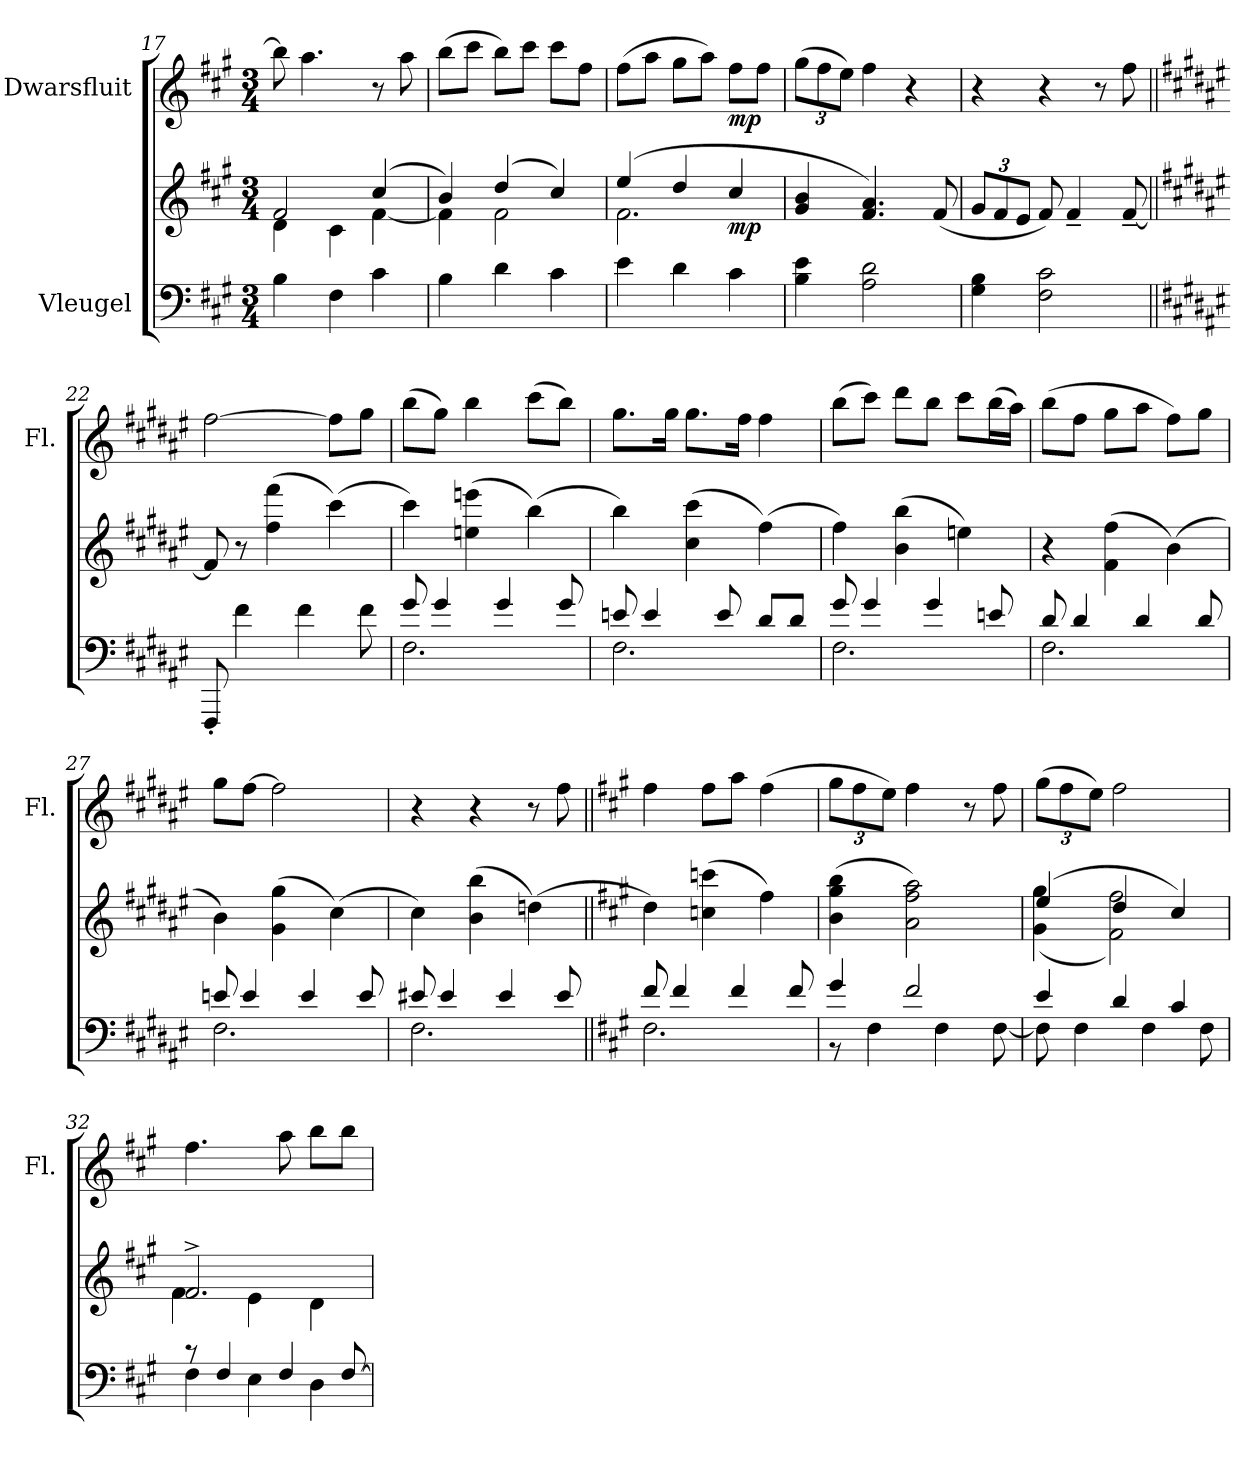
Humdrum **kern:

**kern	**kern	**dynam	**kern	**dynam
*part2	*part2	*part2	*part1	*part1
*staff3	*staff2	*staff2/3	*staff1	*staff1
*I"Vleugel	*	*	*I"Dwarsfluit	*
*	*	*	*I'Fl.	*
*clefF4	*clefG2	*	*clefG2	*
*k[f#c#g#]	*k[f#c#g#]	*	*k[f#c#g#]	*
*M3/4	*M3/4	*	*M3/4	*
=17	=17	=17	=17	=17
*	*^	*	*	*
4B\	2f#/	4d\	.	8bb\]	.
.	.	.	.	4.aa\	.
4F#\	.	4c#\	.	.	.
4c#\	(4cc#/	[4f#\	.	8r	.
.	.	.	.	8aa\	.
!!LO:PB:g=z
=18	=18	=18	=18	=18	=18
4B\	4b/)	4f#\]	.	(8bb\L	.
.	.	.	.	8ccc#\J	.
4d\	(4dd/	2f#\	.	8bb\L)	.
.	.	.	.	8ccc#\J	.
4c#\	4cc#/)	.	.	8ccc#\L	.
.	.	.	.	8ff#\J	.
=19	=19	=19	=19	=19	=19
4e\	(4ee/	2.f#\	.	(8ff#\L	.
.	.	.	.	8aa\J	.
4d\	4dd/	.	.	8gg#\L	.
.	.	.	.	8aa\J)	.
!	!	!	!LO:DY:b	!	!LO:DY:b
4c#\	4cc#/	.	mp	8ff#\L	mp
.	.	.	.	8ff#\J	.
*	*v	*v	*	*	*
=20	=20	=20	=20	=20
*	*	*	*Xbrackettup	*
4B\ 4e\	4g#/ 4b/	.	(12gg#\L	.
.	.	.	12ff#\	.
.	.	.	12ee\J)	.
2A\ 2d\	4.f#/ 4.a/)	.	4ff#\	.
.	.	.	4r	.
.	(8f#/	.	.	.
=21	=21	=21	=21	=21
*	*Xbrackettup	*	*	*
4G#\ 4B\	12g#/L	.	4r	.
.	12f#/	.	.	.
.	12e/J	.	.	.
2F#\ 2c#\	8f#/)	.	4r	.
.	4f#~/	.	.	.
.	.	.	8r	.
.	[8f#~/	.	8ff#\	.
=22||	=22||	=22||	=22||	=22||
*k[f#c#g#d#a#e#]	*k[f#c#g#d#a#e#]	*	*k[f#c#g#d#a#e#]	*
8FFF#'/	8f#/]	.	[2ff#\	.
4f#\	8r	.	.	.
.	(4ff#\ 4fff#\	.	.	.
4f#\	.	.	.	.
.	(4ccc#\)	.	8ff#\L]	.
8f#\	.	.	8gg#\J	.
!!LO:LB:g=z
=23	=23	=23	=23	=23
*^	*	*	*	*
8g#/	2.F#\	4ccc#\)	.	(8bb\L	.
4g#/	.	.	.	8gg#\J)	.
.	.	(4een\ 4eeen\	.	4bb\	.
4g#/	.	.	.	.	.
.	.	(4bb\)	.	(8ccc#\L	.
8g#/	.	.	.	8bb\J)	.
=24	=24	=24	=24	=24	=24
8en/	2.F#\	4bb\)	.	8.gg#\L	.
4e/	.	.	.	.	.
.	.	.	.	16gg#\Jk	.
.	.	(4cc#\ 4ccc#\	.	8.gg#\L	.
8e/	.	.	.	.	.
.	.	.	.	16ff#\Jk	.
8d#/L	.	(4ff#\)	.	4ff#\	.
8d#/J	.	.	.	.	.
=25	=25	=25	=25	=25	=25
8g#/	2.F#\	4ff#\)	.	(8bb\L	.
4g#/	.	.	.	8ccc#\J)	.
.	.	(4b\ 4bb\	.	8ddd#\L	.
4g#/	.	.	.	8bb\J	.
.	.	4een\)	.	8ccc#\L	.
8en/	.	.	.	(16bb\L	.
.	.	.	.	16aa#\JJ)	.
=26	=26	=26	=26	=26	=26
8d#/	2.F#\	4r	.	(8bb\L	.
4d#/	.	.	.	8ff#\J	.
.	.	(4f#\ 4ff#\	.	8gg#\L	.
4d#/	.	.	.	8aa#\J	.
.	.	(4b\)	.	8ff#\L)	.
8d#/	.	.	.	8gg#\J	.
!!LO:LB:g=z
=27	=27	=27	=27	=27	=27
8en/	2.F#\	4b\)	.	8gg#\L	.
4e/	.	.	.	[8ff#\J	.
.	.	(4g#\ 4gg#\	.	2ff#\]	.
4e/	.	.	.	.	.
.	.	(4cc#\)	.	.	.
8e/	.	.	.	.	.
=28	=28	=28	=28	=28	=28
8e#X/	2.F#\	4cc#\)	.	4r	.
4e#/	.	.	.	.	.
.	.	(4b\ 4bb\	.	4r	.
4e#/	.	.	.	.	.
.	.	(4ddn\)	.	8r	.
8e#/	.	.	.	8ff#\	.
=29||	=29||	=29||	=29||	=29||	=29||
*k[f#c#g#]	*	*k[f#c#g#]	*	*k[f#c#g#]	*
8f#/	2.F#\	4dd\)	.	4ff#\	.
4f#/	.	.	.	.	.
.	.	(4ccn\ 4cccn\	.	8ff#\L	.
4f#/	.	.	.	8aa\J	.
.	.	4ff#\)	.	(4ff#\	.
8f#/	.	.	.	.	.
=30	=30	=30	=30	=30	=30
4g#/	8r	(4b\ 4gg#\ 4bb\	.	12gg#\L	.
.	.	.	.	12ff#\	.
.	4F#\	.	.	.	.
.	.	.	.	12ee\J)	.
2f#/	.	2a\ 2ff#\ 2aa\)	.	4ff#\	.
.	4F#\	.	.	.	.
.	.	.	.	8r	.
.	[8F#\	.	.	8ff#\	.
=31	=31	=31	=31	=31	=31
*	*	*^	*	*	*
4e/	8F#\]	(4ee/	(4g#\ 4gg#\	.	(12gg#\L	.
.	.	.	.	.	12ff#\	.
.	4F#\	.	.	.	.	.
.	.	.	.	.	12ee\J)	.
4d/	.	4dd/	2f#\ 2ff#\)	.	2ff#\	.
.	4F#\	.	.	.	.	.
4c#/	.	4cc#/)	.	.	.	.
.	8F#\	.	.	.	.	.
!!LO:LB:g=z
=32	=32	=32	=32	=32	=32	=32
8r	4F#\	2.f#^/	4f#\	.	4.ff#\	.
4F#/	.	.	.	.	.	.
.	4E\	.	4e\	.	.	.
4F#/	.	.	.	.	8aa\	.
.	4D\	.	4d\	.	8bb\L	.
[8F#/	.	.	.	.	8bb\J	.
*v	*v	*	*	*	*	*
*	*v	*v	*	*	*
=	=	=	=	=
*-	*-	*-	*-	*-
